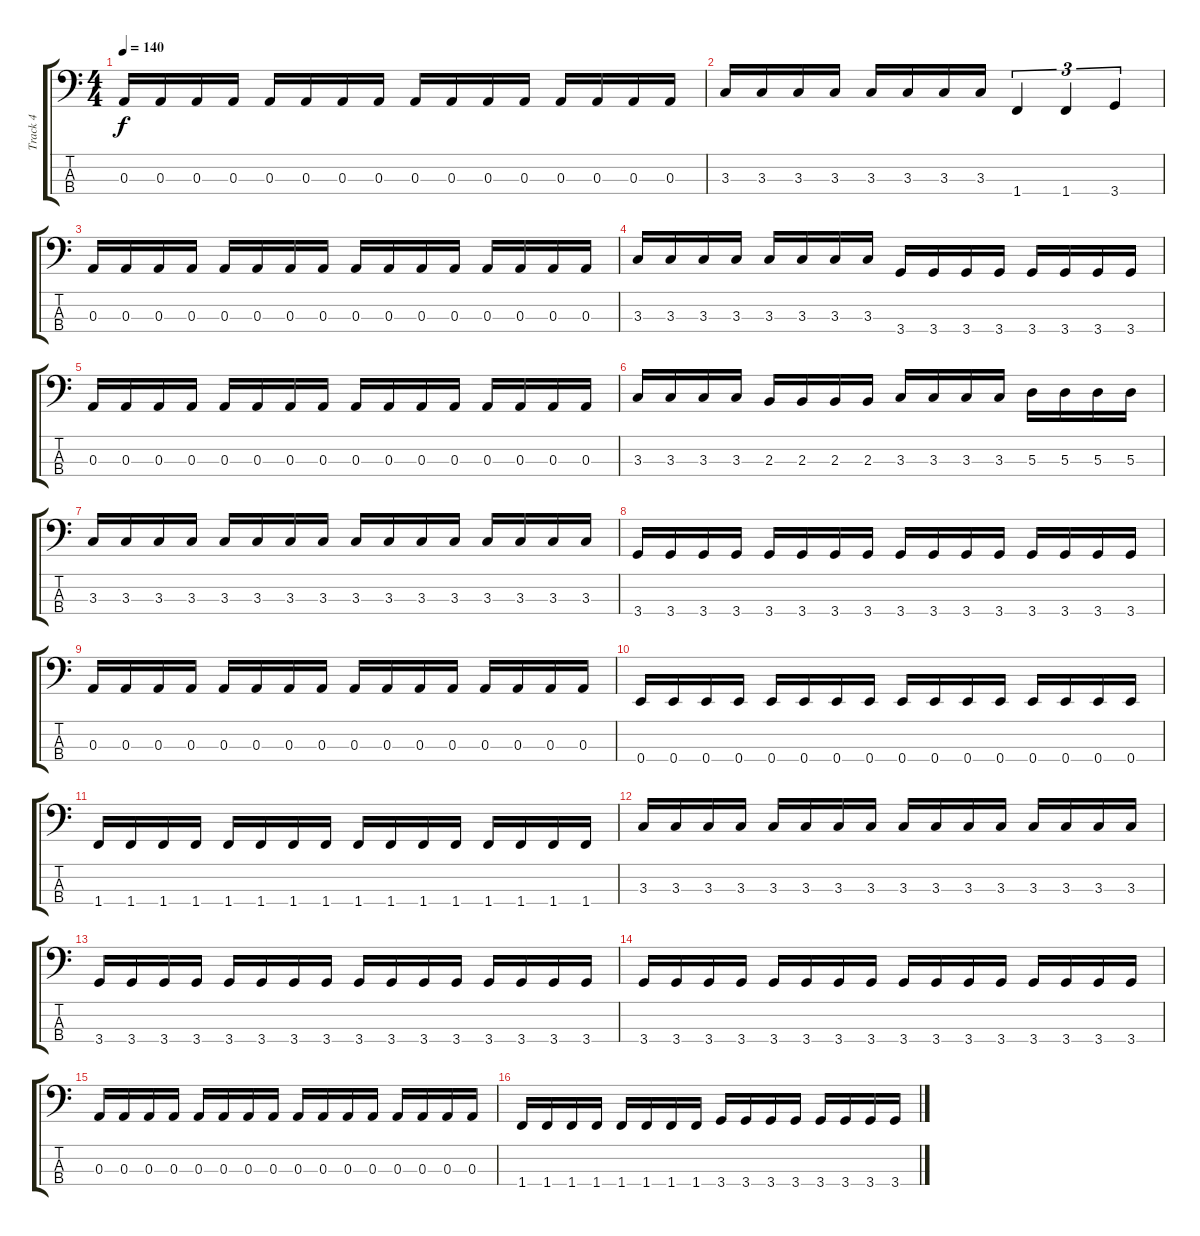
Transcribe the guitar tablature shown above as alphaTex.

\track ("Track 4" "Track 4") {instrument electricbasspick}
\staff {score tabs}
\tuning (G2 D2 A1 E1) {hide}
\ts (4 4)
\tempo 140
\clef f4
\ks c
0.3.16{dy f} 0.3.16 0.3.16 0.3.16 0.3.16 0.3.16 0.3.16 0.3.16 0.3.16 0.3.16 0.3.16 0.3.16 0.3.16 0.3.16 0.3.16 0.3.16 |
3.3.16 3.3.16 3.3.16 3.3.16 3.3.16 3.3.16 3.3.16 3.3.16 1.4.4{tu (3 2)} 1.4.4{tu (3 2)} 3.4.4{tu (3 2)} |
0.3.16 0.3.16 0.3.16 0.3.16 0.3.16 0.3.16 0.3.16 0.3.16 0.3.16 0.3.16 0.3.16 0.3.16 0.3.16 0.3.16 0.3.16 0.3.16 |
3.3.16 3.3.16 3.3.16 3.3.16 3.3.16 3.3.16 3.3.16 3.3.16 3.4.16 3.4.16 3.4.16 3.4.16 3.4.16 3.4.16 3.4.16 3.4.16 |
0.3.16 0.3.16 0.3.16 0.3.16 0.3.16 0.3.16 0.3.16 0.3.16 0.3.16 0.3.16 0.3.16 0.3.16 0.3.16 0.3.16 0.3.16 0.3.16 |
3.3.16 3.3.16 3.3.16 3.3.16 2.3.16 2.3.16 2.3.16 2.3.16 3.3.16 3.3.16 3.3.16 3.3.16 5.3.16 5.3.16 5.3.16 5.3.16 |
3.3.16 3.3.16 3.3.16 3.3.16 3.3.16 3.3.16 3.3.16 3.3.16 3.3.16 3.3.16 3.3.16 3.3.16 3.3.16 3.3.16 3.3.16 3.3.16 |
3.4.16 3.4.16 3.4.16 3.4.16 3.4.16 3.4.16 3.4.16 3.4.16 3.4.16 3.4.16 3.4.16 3.4.16 3.4.16 3.4.16 3.4.16 3.4.16 |
0.3.16 0.3.16 0.3.16 0.3.16 0.3.16 0.3.16 0.3.16 0.3.16 0.3.16 0.3.16 0.3.16 0.3.16 0.3.16 0.3.16 0.3.16 0.3.16 |
0.4.16 0.4.16 0.4.16 0.4.16 0.4.16 0.4.16 0.4.16 0.4.16 0.4.16 0.4.16 0.4.16 0.4.16 0.4.16 0.4.16 0.4.16 0.4.16 |
1.4.16 1.4.16 1.4.16 1.4.16 1.4.16 1.4.16 1.4.16 1.4.16 1.4.16 1.4.16 1.4.16 1.4.16 1.4.16 1.4.16 1.4.16 1.4.16 |
3.3.16 3.3.16 3.3.16 3.3.16 3.3.16 3.3.16 3.3.16 3.3.16 3.3.16 3.3.16 3.3.16 3.3.16 3.3.16 3.3.16 3.3.16 3.3.16 |
3.4.16 3.4.16 3.4.16 3.4.16 3.4.16 3.4.16 3.4.16 3.4.16 3.4.16 3.4.16 3.4.16 3.4.16 3.4.16 3.4.16 3.4.16 3.4.16 |
3.4.16 3.4.16 3.4.16 3.4.16 3.4.16 3.4.16 3.4.16 3.4.16 3.4.16 3.4.16 3.4.16 3.4.16 3.4.16 3.4.16 3.4.16 3.4.16 |
0.3.16 0.3.16 0.3.16 0.3.16 0.3.16 0.3.16 0.3.16 0.3.16 0.3.16 0.3.16 0.3.16 0.3.16 0.3.16 0.3.16 0.3.16 0.3.16 |
1.4.16 1.4.16 1.4.16 1.4.16 1.4.16 1.4.16 1.4.16 1.4.16 3.4.16 3.4.16 3.4.16 3.4.16 3.4.16 3.4.16 3.4.16 3.4.16
